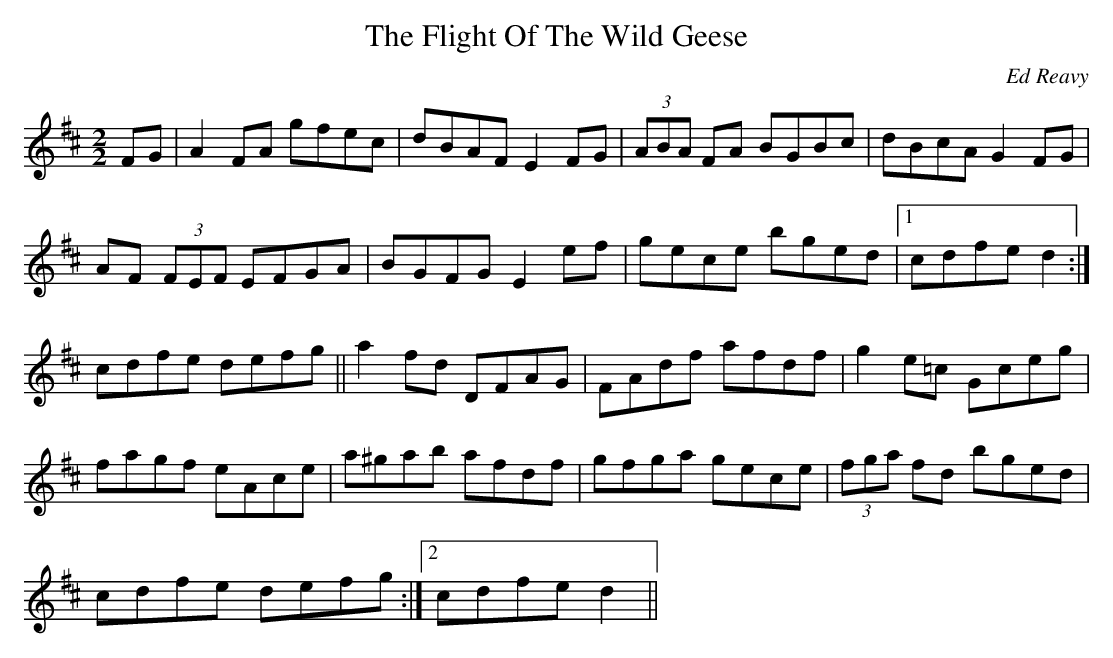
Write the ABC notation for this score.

X:1
T:The Flight Of The Wild Geese
C:Ed Reavy
M:2/2
L:1/8
K:D
FG|A2 FA gfec|dBAF E2 FG|(3ABA FA BGBc|dBcA G2 FG|
AF (3FEF EFGA|BGFG E2 ef|gece bged|1cdfe d2:|
2cdfe defg||a2 fd DFAG|FAdf afdf|g2 e=c Gceg|
fagf eAce|a^gab afdf|gfga gece|(3fga fd bged|
1cdfe defg:|2cdfe d2||
